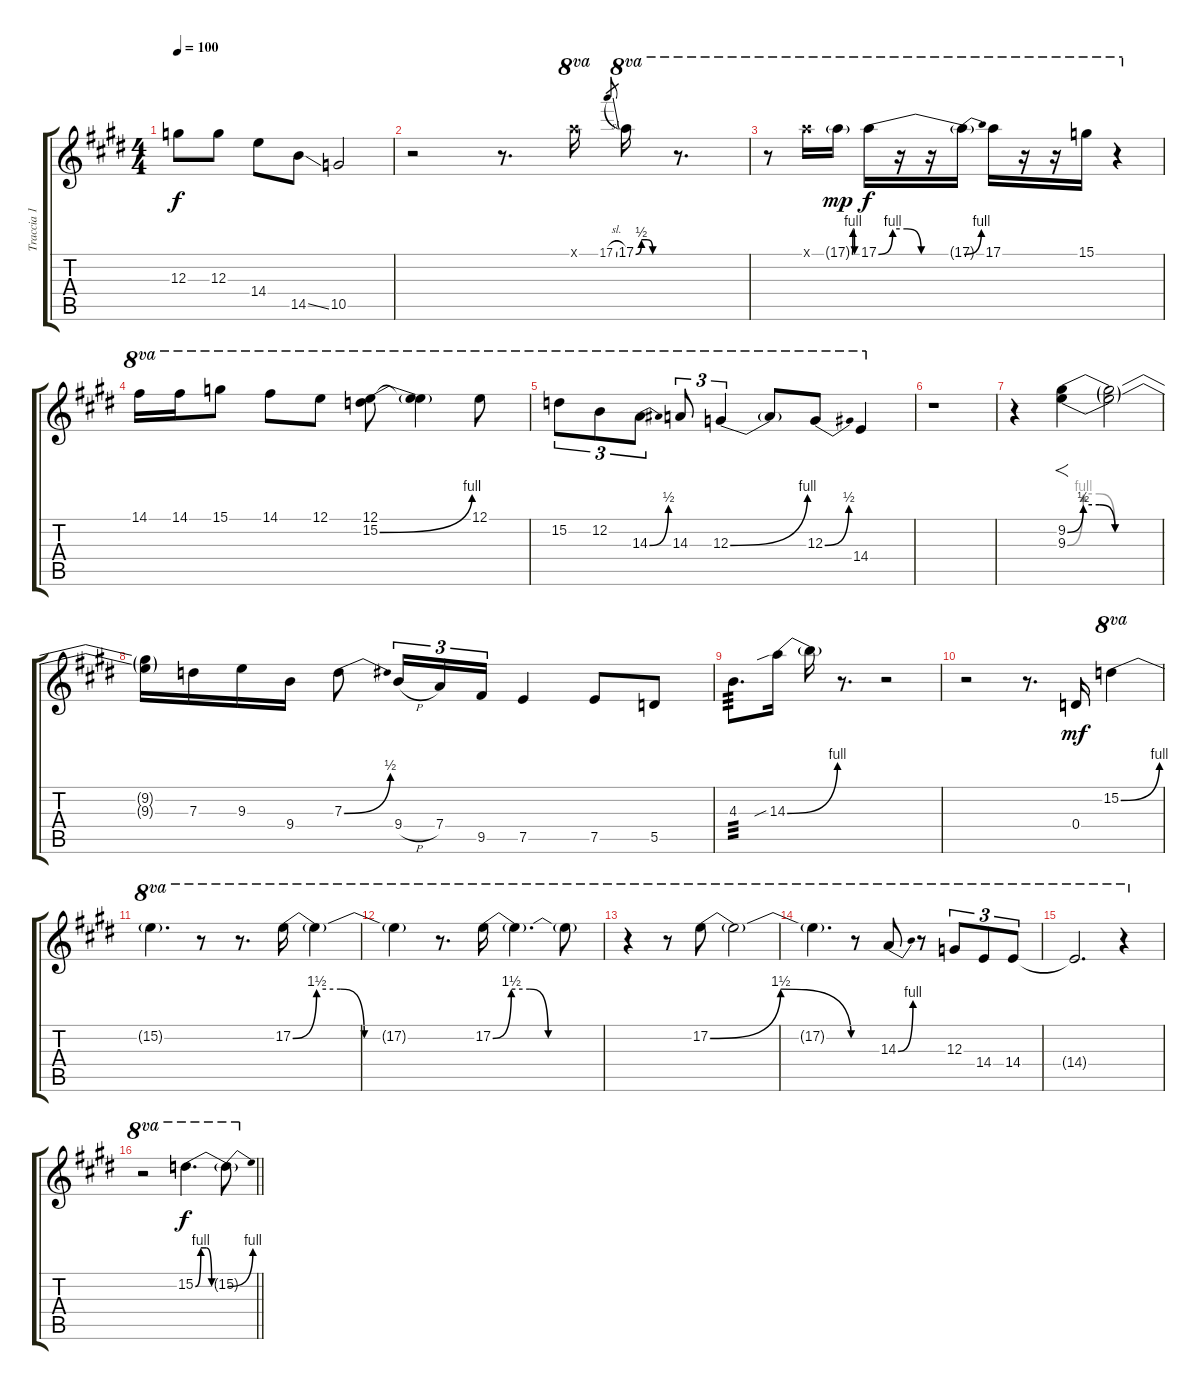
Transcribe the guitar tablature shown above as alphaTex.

\track ("Traccia 1" "Traccia 1") {instrument overdrivenguitar}
\staff {score tabs}
\tuning (E4 B3 G3 D3 A2 E2) {hide}
\ts (4 4)
\tempo 100
\clef g2
\ks e
12.3{t}.8{dy f} 12.3.8 14.4.8 14.5{ss}.8 10.5.2 |
r.2 r.8{d} 17.1{x}.16{ot 8va} 17.1{sl}.8{gr} 17.1{be (custom 0 0 10 2 20 2 30 0 60 0)}.16{ot 8va} r.8{d ot 8va} |
r.8{ot 8va} 17.1{x}.16{ot 8va} 17.1{be (custom 0 0 10 4 20 4 30 0 60 0) g}.16{ot 8va dy mp} 17.1{be (custom 0 0 10 4 20 4 30 0 60 0)}.16{ot 8va dy f} r.16{ot 8va} r.16{ot 8va} 17.1{be (bend 0 0 60 4) t}.16{ot 8va} 17.1.16{ot 8va} r.16{ot 8va} r.16{ot 8va} 15.1.16{ot 8va} r.4{ot 8va} |
14.1.16{ot 8va} 14.1.16{ot 8va} 15.1.8{ot 8va} 14.1.8{ot 8va} 12.1.8{ot 8va} (12.1 15.2{be (bend 0 0 60 4)}).8{ot 8va} (12.1{t} 15.2{t}).4{ot 8va} 12.1.8{ot 8va} |
15.2.8{tu (3 2) ot 8va} 12.2.8{tu (3 2) ot 8va} 14.3{be (bend 0 0 60 2)}.8{tu (3 2) ot 8va} 14.3.8{tu (3 2) ot 8va} 12.3{be (bend 0 0 60 4)}.4{tu (3 2) ot 8va} 12.3{t}.8{ot 8va} 12.3{be (bend 0 0 60 2)}.8{ot 8va} 14.4.4{ot 8va} |
r.1 |
r.4 (9.2{be (custom 0 0 10 2 20 2 30 0 60 0)} 9.3{be (custom 0 0 10 4 20 4 30 0 60 0)}).4{f} (9.2{t} 9.3{t}).2 |
(9.2{t} 9.3{t}).16 7.3.16 9.3.16 9.4.16 7.3{be (bend 0 0 60 2)}.8 9.4{h}.16{tu (3 2)} 7.4.16{tu (3 2)} 9.5.16{tu (3 2)} 7.5.4 7.5.8 5.5.8 |
4.3.8{d tp 3} 14.3{be (bend 0 0 60 4) sib}.16 14.3{t}.16 r.8{d} r.2 |
r.2 r.8{d} 0.4.16{dy mf} 15.2{be (bend 0 0 60 4)}.4{ot 8va} |
15.2{t}.4{d ot 8va} r.8{ot 8va} r.8{d ot 8va} 17.2{be (custom 0 0 10 6 20 6 30 0 60 0)}.16{ot 8va} 17.2{t}.4{ot 8va} |
17.2{t}.4{ot 8va} r.8{d ot 8va} 17.2{be (custom 0 0 10 6 20 6 30 0 60 0)}.16{ot 8va} 17.2{t}.4{d ot 8va} 17.2{t}.8{ot 8va} |
r.4{ot 8va} r.8{ot 8va} 17.2{be (bendrelease 0 0 10 6 20 6 60 0)}.8{ot 8va} 17.2{t}.2{ot 8va} |
17.2{t}.4{d ot 8va} r.8{ot 8va} 14.3{be (bend 0 0 60 4)}.8{ot 8va} r.8{ot 8va} 12.3.8{tu (3 2) ot 8va} 14.4.8{tu (3 2) ot 8va} 14.4.8{tu (3 2) ot 8va} |
14.4{t}.2{d ot 8va} r.4{ot 8va} |
\barLineRight lightlight
r.2{ot 8va} 15.2{be (custom 0 0 10 4 20 4 30 0 60 0)}.4{d ot 8va dy f} 15.2{be (bend 0 0 60 4) t}.8{ot 8va}
